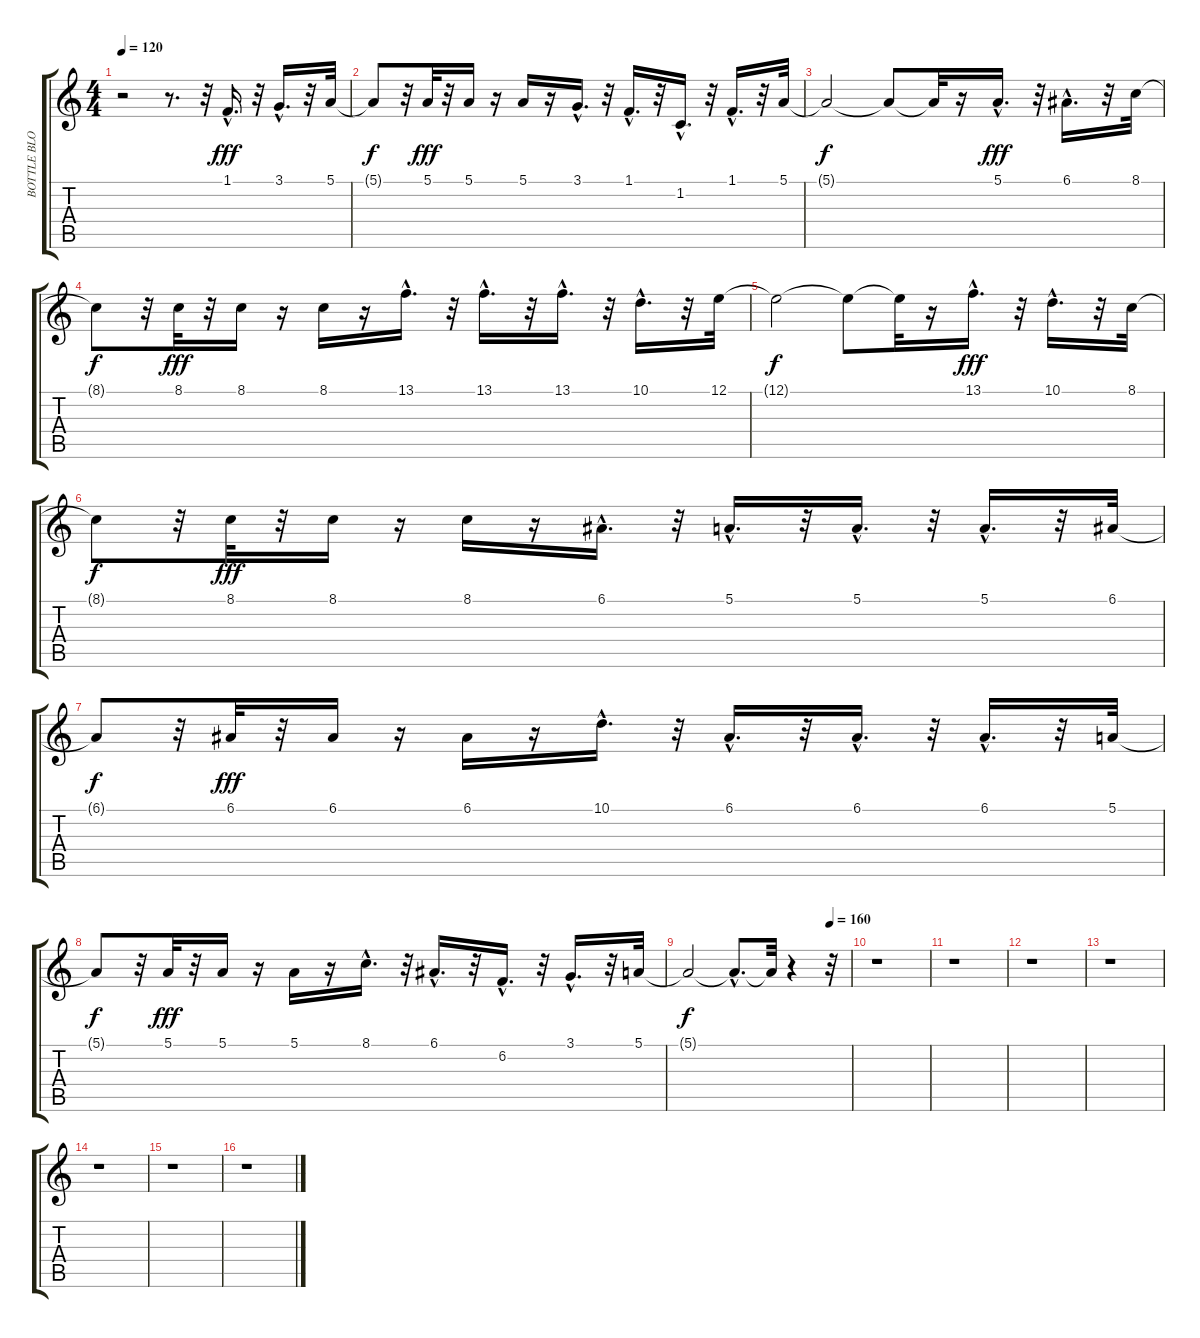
\track ("BOTTLE BLOW" "BOTTLE BLO") {instrument blownbottle}
\staff {score tabs}
\tuning (E4 B3 G3 D3 A2 E2) {hide}
\ts (4 4)
\tempo 120
\clef g2
\ks c
r.2{dy fff} r.8{d} r.32 1.1{hac}.16{d} r.32 3.1{hac}.16{d} r.32 5.1.32 |
5.1{t}.8{dy f} r.32 5.1.32{dy fff} r.32 5.1.16 r.16 5.1.16 r.16 3.1{hac}.16{d} r.32 1.1{hac}.16{d} r.32 1.2{hac}.16{d} r.32 1.1{hac}.16{d} r.32 5.1.32 |
5.1{t}.2{dy f} 5.1{t}.8 5.1{t}.32 r.16 5.1{hac}.16{d dy fff} r.32 6.1{hac}.16{d} r.32 8.1.32 |
8.1{t}.8{dy f} r.32 8.1.32{dy fff} r.32 8.1.16 r.16 8.1.16 r.16 13.1{hac}.16{d} r.32 13.1{hac}.16{d} r.32 13.1{hac}.16{d} r.32 10.1{hac}.16{d} r.32 12.1.32 |
12.1{t}.2{dy f} 12.1{t}.8 12.1{t}.32 r.16 13.1{hac}.16{d dy fff} r.32 10.1{hac}.16{d} r.32 8.1.32 |
8.1{t}.8{dy f} r.32 8.1.32{dy fff} r.32 8.1.16 r.16 8.1.16 r.16 6.1{hac}.16{d} r.32 5.1{hac}.16{d} r.32 5.1{hac}.16{d} r.32 5.1{hac}.16{d} r.32 6.1.32 |
6.1{t}.8{dy f} r.32 6.1.32{dy fff} r.32 6.1.16 r.16 6.1.16 r.16 10.1{hac}.16{d} r.32 6.1{hac}.16{d} r.32 6.1{hac}.16{d} r.32 6.1{hac}.16{d} r.32 5.1.32 |
5.1{t}.8{dy f} r.32 5.1.32{dy fff} r.32 5.1.16 r.16 5.1.16 r.16 8.1{hac}.16{d} r.32 6.1{hac}.16{d} r.32 6.2{hac}.16{d} r.32 3.1{hac}.16{d} r.32 5.1.32 |
\tempo (160 0.875)
5.1{t}.2{dy f} 5.1{hac t}.8{d} 5.1{t}.32 r.4 r.32 |
r.1 |
r.1 |
r.1 |
r.1 |
r.1 |
r.1 |
r.1
